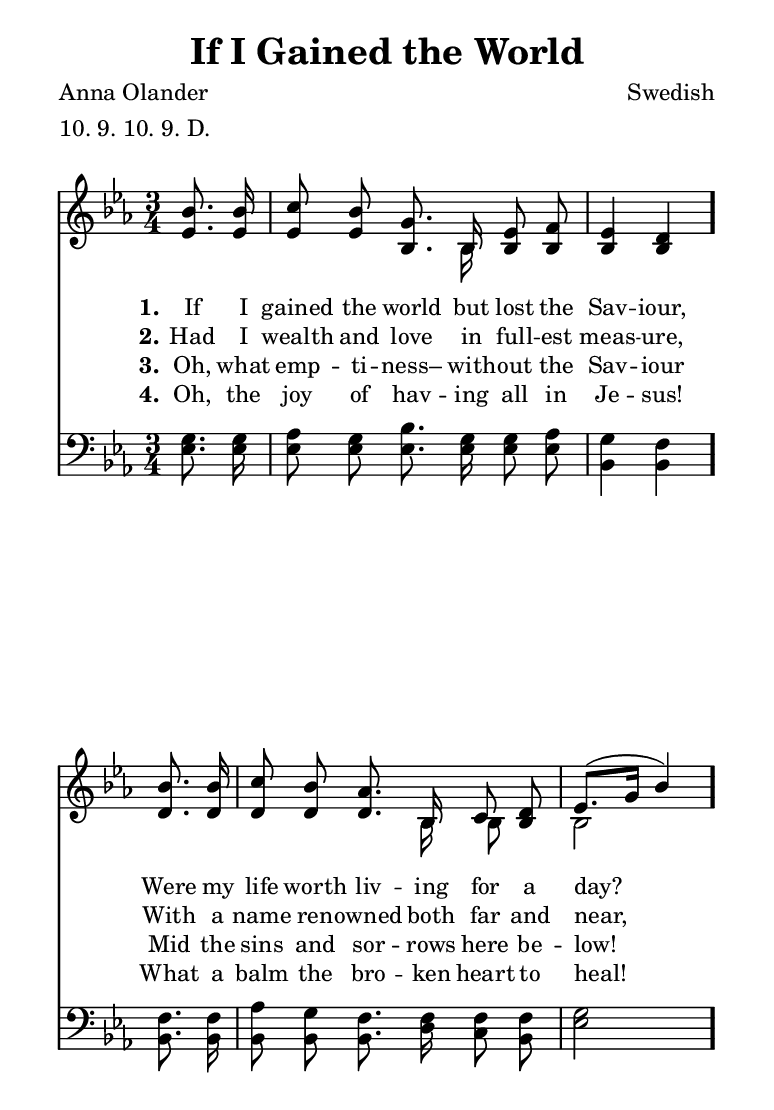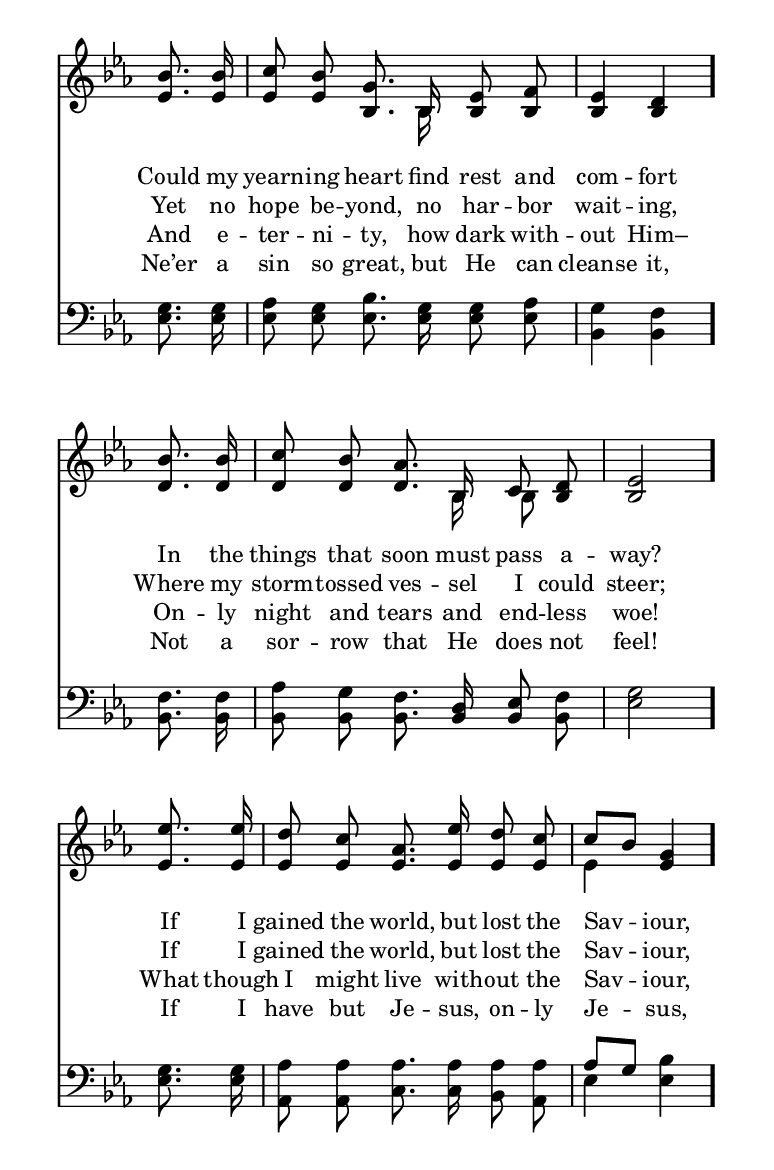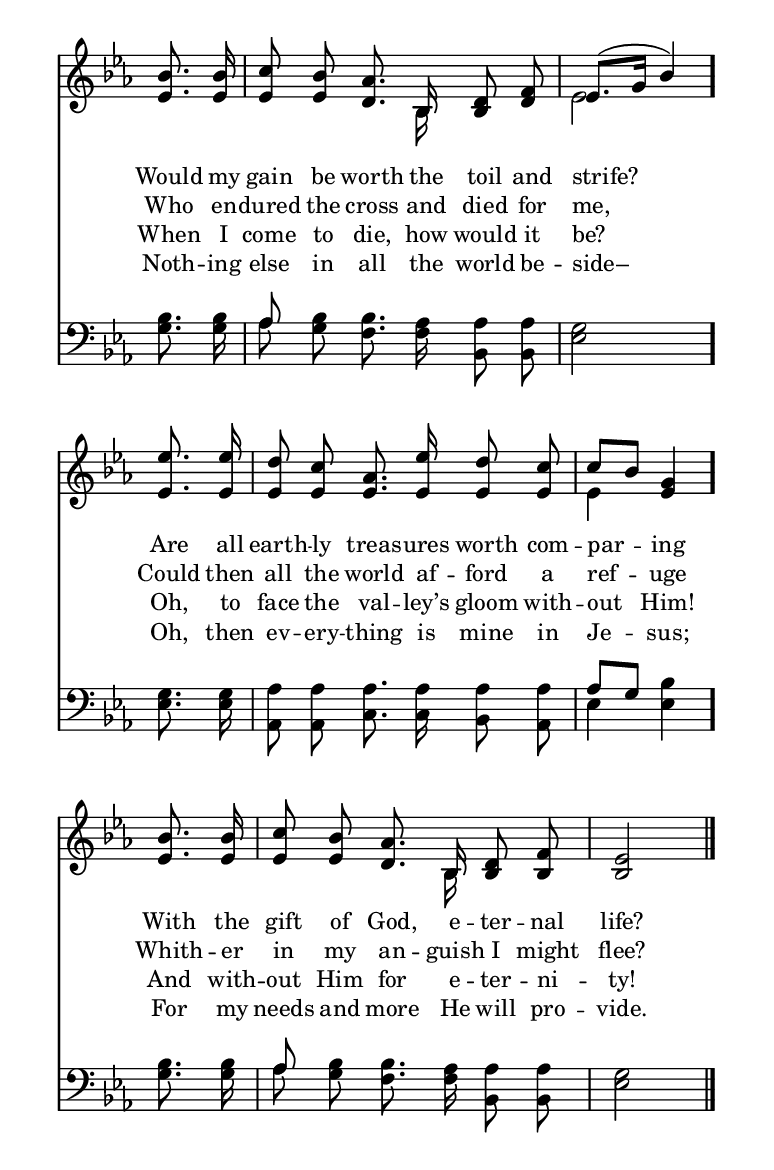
\include "common/global.ily"
\paper {
  \include "common/paper.ily"
  ragged-last-bottom = ##t
  page-count = #(cond (is-eogsized 2) (#t #f))
  system-count = #(cond (is-eogsized 6) (#t #f))
}

\header{
  %gospel
  hymnnumber = "96"
  title = "If I Gained the World"
  tunename = ""
  meter = "10. 9. 10. 9. D."
  poet = "Anna Olander"
  composer = "Swedish"
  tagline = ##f
}

% for fermata in MIDI
ta = { \tempo 4=70 }
tb = { \tempo 4=35 }

patternAA = { c8. c16 | c8 c8 c8. c16 c8 c8 | c4 c4 }
patternAB = { c8. c16 | c8 c8 c8. c16 c8 c8 | c8.([ c16] c4) }
patternAC = { c8. c16 | c8 c8 c8. c16 c8 c8 | c2}
patternAD = { c8. c16 | c8 c8 c8. c16 c8 c8 | c8[ c8] c4 }

global = {
  \include "common/overrides.ily"
  \override Staff.TimeSignature.style = #'numbered
  \time 3/4
  \override Score.MetronomeMark.transparent = ##t % hide all fermata changes too
  \ta
  \key ees \major
  \partial 4
  \autoBeamOff
}

notesSoprano = {
\global
\relative c'' {

  \changePitch \patternAA { bes bes | c bes g bes, ees f | ees d }
  \changePitch \patternAB { bes' bes | c bes aes bes, c d | ees g bes }
  \changePitch \patternAA { bes bes | c bes g bes, ees f | ees d }
  \changePitch \patternAC { bes' bes | c bes aes bes, c d | ees }

  \changePitch \patternAD { ees' ees | d c aes ees' d c | c bes g }
  \changePitch \patternAB { bes bes | c bes aes bes, d f | ees g bes }
  \changePitch \patternAD { ees ees | d c aes ees' d c | c bes g }
  \changePitch \patternAC { bes bes | c bes aes bes, d f | ees }

  \bar "|."

}
}

notesAlto = {
\global
\relative e' {

  \changePitch \patternAA { ees ees | ees ees bes bes bes bes | bes bes }
  \changePitch \patternAC { d d | d d d bes bes bes | bes }
  \changePitch \patternAA { ees ees | ees ees bes bes bes bes | bes bes }
  \changePitch \patternAC { d d | d d d bes bes bes | bes }

  \changePitch \patternAA { ees ees | ees ees ees ees ees ees | ees ees }
  \changePitch \patternAC { ees ees | ees ees d bes bes d | ees }
  \changePitch \patternAA { ees ees | ees ees ees ees ees ees | ees ees }
  \changePitch \patternAC { ees ees | ees ees d bes bes bes | bes }

}
}

notesTenor = {
\global
\relative a {

  \changePitch \patternAA { g g | aes g bes g g aes | g f }
  \changePitch \patternAC { f f | aes g f f f f | g }
  \changePitch \patternAA { g g | aes g bes g g aes | g f }
  \changePitch \patternAC { f f | aes g f d ees f | g }

  \changePitch \patternAD { g g | aes aes aes aes aes aes | aes g bes }
  \changePitch \patternAC { bes bes | aes bes bes aes aes aes | g }
  \changePitch \patternAD { g g | aes aes aes aes aes aes | aes g bes }
  \changePitch \patternAC { bes bes | aes bes bes aes aes aes | g }

}
}

notesBass = {
\global
\relative f {

  \changePitch \patternAA { ees ees | ees ees ees ees ees ees | bes bes }
  \changePitch \patternAC { bes bes bes bes bes d c bes  | ees }
  \changePitch \patternAA { ees ees | ees ees ees ees ees ees | bes bes }
  \changePitch \patternAC { bes bes | bes bes bes bes bes bes | ees }

  \changePitch \patternAA { ees ees | aes, aes c c bes aes | ees' ees }
  \changePitch \patternAC { g g | aes g f f bes, bes | ees }
  \changePitch \patternAA { ees ees | aes, aes c c bes aes | ees' ees }
  \changePitch \patternAC { g g | aes g f f bes, bes | ees }

}
}

wordsA = \lyricmode {
\set stanza = "1."

If I gained the world but lost the Sav -- iour, \bar "."
Were my life worth liv -- ing for a day? \bar "."
Could my yearn -- ing heart find rest and com -- fort \bar "."
In the things that soon must pass a -- way? \bar "."
If I gained the world, but lost the Sav -- iour, \bar "."
Would my gain be worth the toil and strife? \bar "."
Are all earth -- ly treas -- ures worth com -- par -- ing \bar "."
With the gift of God, e -- ter -- nal life? \bar "."

}

wordsB = \lyricmode {
\set stanza = "2."

Had I wealth and love in full -- est meas -- ure,
With a name ren -- owned both far and near,
Yet no hope be -- yond, no har -- bor wait -- ing,
Where my storm -- tossed ves -- sel I could steer;
If I gained the world, but lost the Sav -- iour,
Who en -- dured the cross and died for me,
Could then all the world af -- ford a ref -- uge
Whith -- er in my an -- guish I might flee?

}

wordsC = \lyricmode {
\set stanza = "3."

Oh, what emp -- ti -- ness– with -- out the Sav -- iour
Mid the sins and sor -- rows here be -- low!
And e -- ter -- ni -- ty, how dark with -- out Him–
On -- ly night and tears and end -- less woe!
What though I might live with -- out the Sav -- iour,
When I come to die, how would it be?
Oh, to face the val -- ley’s gloom with -- out Him!
And with -- out Him for e -- ter -- ni -- ty!

}

wordsD = \lyricmode {
\set stanza = "4."

Oh, the joy of hav -- ing all in Je -- sus!
What a balm the bro -- ken heart to heal!
Ne’er a sin so great, but He can cleanse it,
Not a sor -- row that He does not feel!
If I have but Je -- sus, on -- ly Je -- sus,
Noth -- ing else in all the world be -- side–
Oh, then ev -- ery -- thing is mine in Je -- sus;
For my needs and more He will pro -- vide.

}

\score {
  \context ChoirStaff <<
    \context Staff = upper <<
      \set Staff.autoBeaming = ##f
      \set ChoirStaff.systemStartDelimiter = #'SystemStartBar
      \set ChoirStaff.printPartCombineTexts = ##f
      \partcombine #'(2 . 9) \notesSoprano \notesAlto
      \context NullVoice = sopranos { \voiceOne << \notesSoprano >> }
      \context Lyrics = one   \lyricsto sopranos \wordsA
      \context Lyrics = two   \lyricsto sopranos \wordsB
      \context Lyrics = three \lyricsto sopranos \wordsC
      \context Lyrics = four  \lyricsto sopranos \wordsD
    >>
    \context Staff = men <<
      \set Staff.autoBeaming = ##f
      \clef bass
      \set ChoirStaff.printPartCombineTexts = ##f
      \partcombine #'(2 . 9) \notesTenor \notesBass
    >>
  >>
  \layout {
    \include "common/layout.ily"
  }
  \midi{
    \include "common/midi.ily"
  }
}

\version "2.19.49"  % necessary for upgrading to future LilyPond versions.

% vi:set et ts=2 sw=2 ai nocindent syntax=lilypond:
